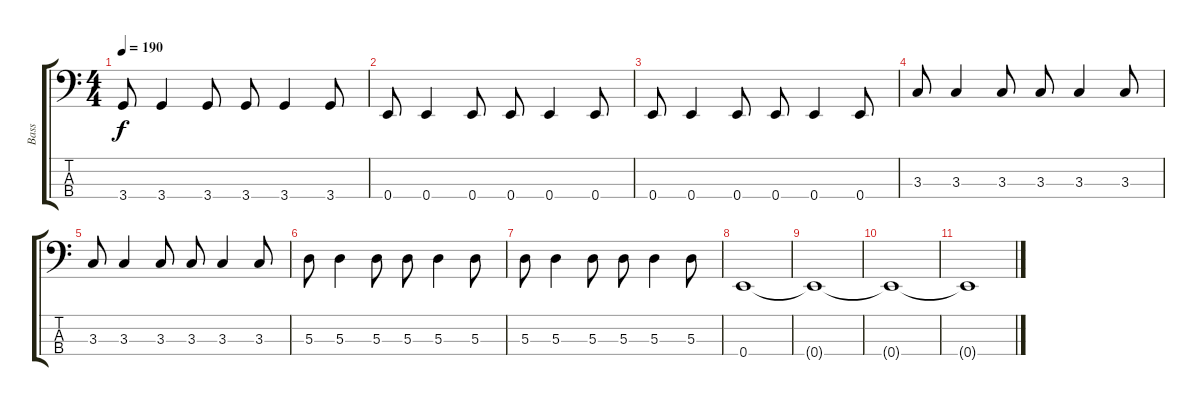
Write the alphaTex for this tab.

\track ("Bass" "Bass") {instrument electricbasspick}
\staff {score tabs}
\tuning (G2 D2 A1 E1) {hide}
\ts (4 4)
\tempo 190
\clef f4
\ks c
3.4.8{dy f} 3.4.4 3.4.8 3.4.8 3.4.4 3.4.8 |
0.4.8 0.4.4 0.4.8 0.4.8 0.4.4 0.4.8 |
0.4.8 0.4.4 0.4.8 0.4.8 0.4.4 0.4.8 |
3.3.8 3.3.4 3.3.8 3.3.8 3.3.4 3.3.8 |
3.3.8 3.3.4 3.3.8 3.3.8 3.3.4 3.3.8 |
5.3.8 5.3.4 5.3.8 5.3.8 5.3.4 5.3.8 |
5.3.8 5.3.4 5.3.8 5.3.8 5.3.4 5.3.8 |
0.4.1 |
0.4{t}.1 |
0.4{t}.1 |
0.4{t}.1
